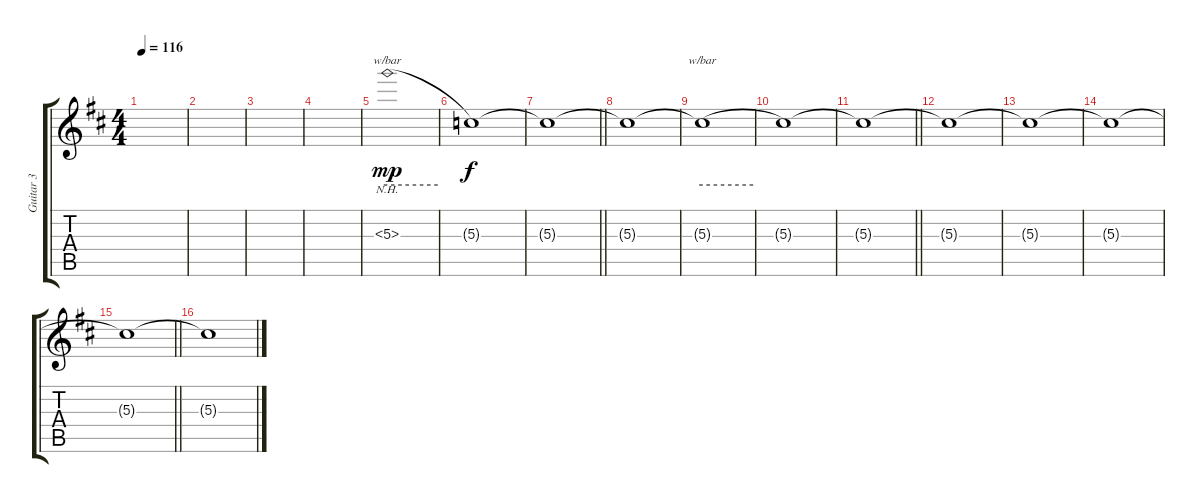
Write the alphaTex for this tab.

\track ("Guitar 3" "Guitar 3") {instrument distortionguitar}
\staff {score tabs}
\tuning (E4 B3 G3 D3 A2 E2) {hide}
\ts (4 4)
\tempo 116
\clef g2
\ks d
|
|
|
|
5.3{nh}.1{tbe (hold default 0 0 60 0) dy mp} |
5.3{t}.1{dy f} |
\barLineRight lightlight
5.3{t}.1 |
5.3{t}.1 |
5.3{t}.1{tbe (hold default 0 0 60 0)} |
5.3{t}.1 |
\barLineRight lightlight
5.3{t}.1 |
5.3{t}.1 |
5.3{t}.1 |
5.3{t}.1 |
\barLineRight lightlight
5.3{t}.1 |
5.3{t}.1
